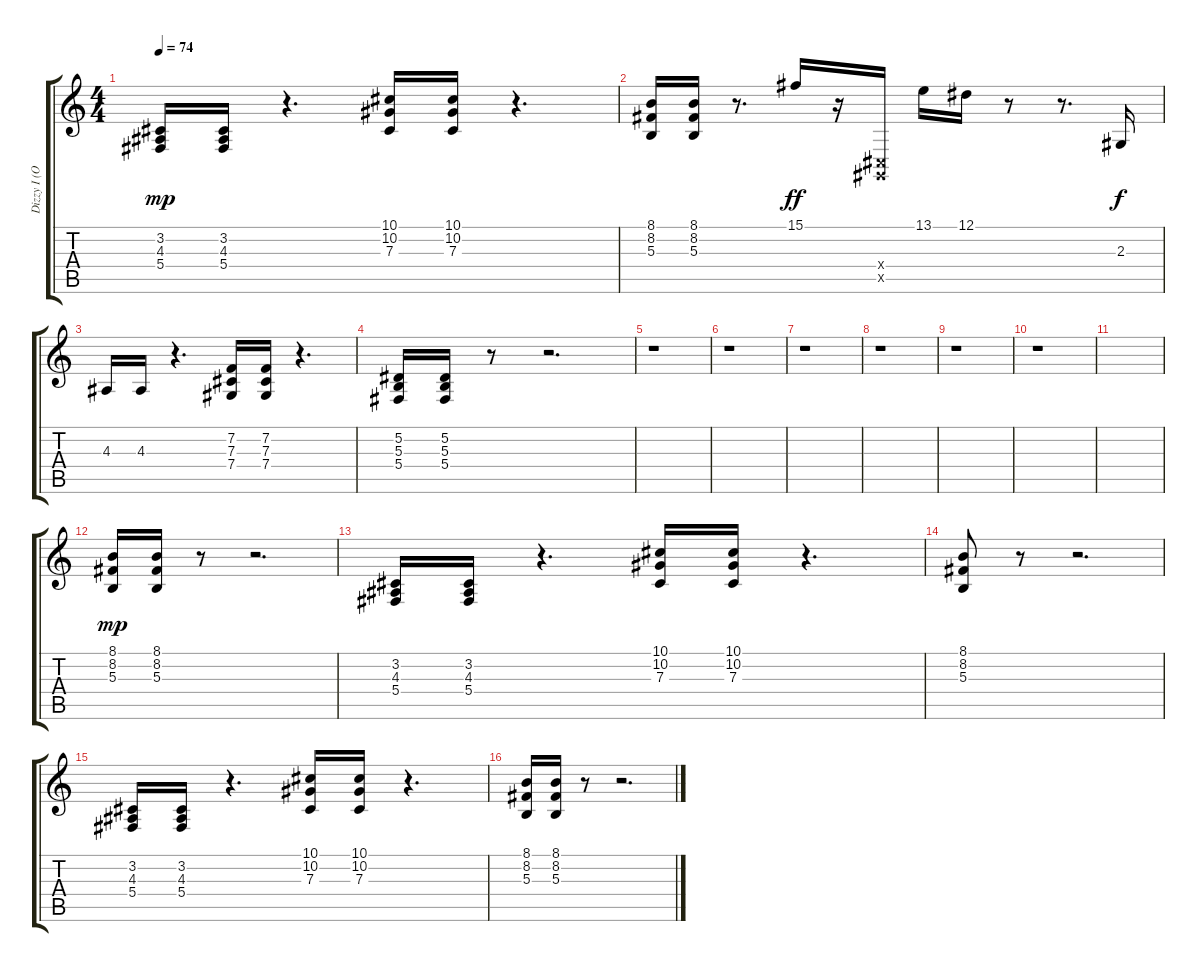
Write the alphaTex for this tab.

\track ("Dizzy I (Organ)" "Dizzy I (O") {instrument synthstrings1}
\staff {score tabs}
\tuning (Eb4 Bb3 Gb3 Db3 Ab2 Eb2) {hide}
\ts (4 4)
\tempo 74
\clef g2
\ks c
(3.2 4.3 5.4).16{dy mp} (3.2 4.3 5.4).16 r.4{d} (10.1 10.2 7.3).16 (10.1 10.2 7.3).16 r.4{d} |
(8.1 8.2 5.3).16 (8.1 8.2 5.3).16 r.8{d} 15.1.16{dy ff} r.16 (0.4{x} 0.5{x}).16 13.1.16 12.1.16 r.8 r.8{d} 2.3.16{dy f} |
4.3.16 4.3.16 r.4{d} (7.2 7.3 7.4).16 (7.2 7.3 7.4).16 r.4{d} |
(5.2 5.3 5.4).16 (5.2 5.3 5.4).16 r.8 r.2{d} |
r.1 |
r.1 |
r.1 |
r.1 |
r.1 |
r.1 |
|
(8.1 8.2 5.3).16{dy mp} (8.1 8.2 5.3).16 r.8 r.2{d} |
(3.2 4.3 5.4).16 (3.2 4.3 5.4).16 r.4{d} (10.1 10.2 7.3).16 (10.1 10.2 7.3).16 r.4{d} |
(8.1 8.2 5.3).8 r.8 r.2{d} |
(3.2 4.3 5.4).16 (3.2 4.3 5.4).16 r.4{d} (10.1 10.2 7.3).16 (10.1 10.2 7.3).16 r.4{d} |
(8.1 8.2 5.3).16 (8.1 8.2 5.3).16 r.8 r.2{d}
